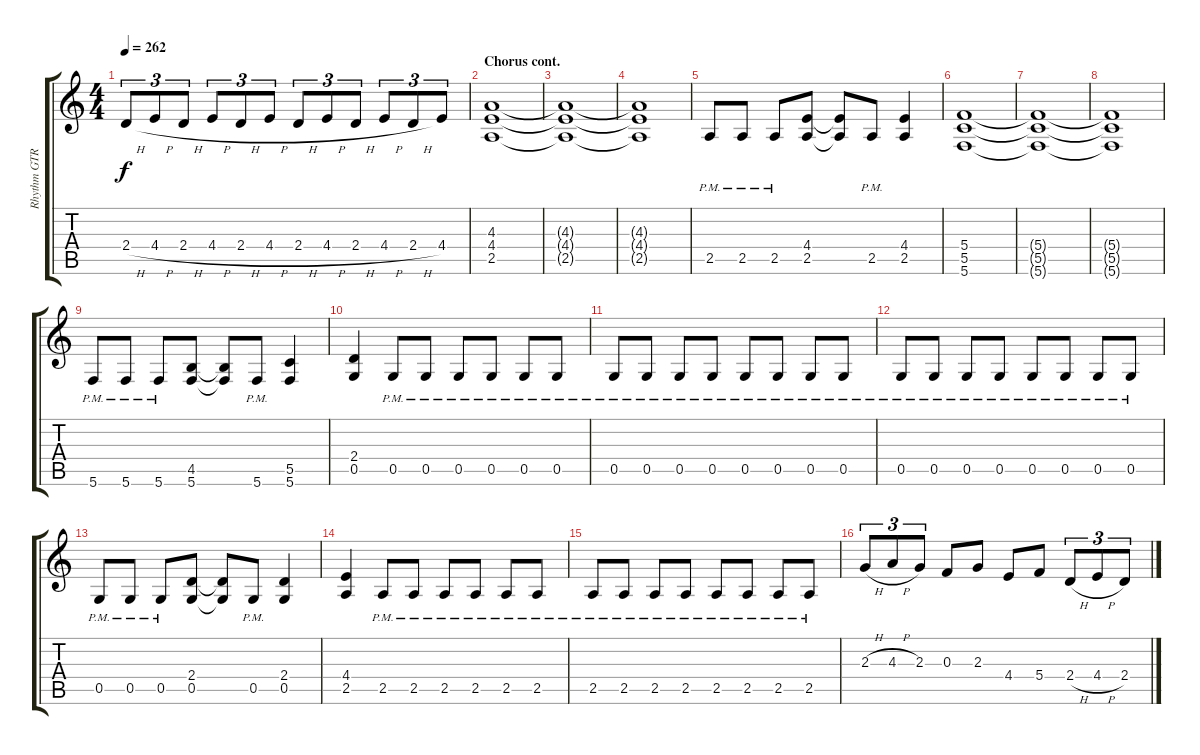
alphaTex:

\track ("Rhythm GTR 1" "Rhythm GTR") {instrument overdrivenguitar}
\staff {score tabs}
\tuning (D4 A3 F3 C3 G2 C2) {hide}
\ts (4 4)
\tempo 262
\clef g2
\ks aminor
2.4{h}.8{tu (3 2) dy f} 4.4{h}.8{tu (3 2)} 2.4{h}.8{tu (3 2)} 4.4{h}.8{tu (3 2)} 2.4{h}.8{tu (3 2)} 4.4{h}.8{tu (3 2)} 2.4{h}.8{tu (3 2)} 4.4{h}.8{tu (3 2)} 2.4{h}.8{tu (3 2)} 4.4{h}.8{tu (3 2)} 2.4{h}.8{tu (3 2)} 4.4.8{tu (3 2)} |
\section ("" "Chorus cont.")
(4.3 4.4 2.5).1 |
(4.3{t} 4.4{t} 2.5{t}).1 |
(4.3{t} 4.4{t} 2.5{t}).1 |
2.5{pm}.8 2.5{pm}.8 2.5{pm}.8 (4.4 2.5).8 (4.4{t} 2.5{t}).8 2.5{pm}.8 (4.4 2.5).4 |
(5.4 5.5 5.6).1 |
(5.4{t} 5.5{t} 5.6{t}).1 |
(5.4{t} 5.5{t} 5.6{t}).1 |
5.6{pm}.8 5.6{pm}.8 5.6{pm}.8 (4.5 5.6).8 (4.5{t} 5.6{t}).8 5.6{pm}.8 (5.5 5.6).4 |
(2.4 0.5).4 0.5{pm}.8 0.5{pm}.8 0.5{pm}.8 0.5{pm}.8 0.5{pm}.8 0.5{pm}.8 |
0.5{pm}.8 0.5{pm}.8 0.5{pm}.8 0.5{pm}.8 0.5{pm}.8 0.5{pm}.8 0.5{pm}.8 0.5{pm}.8 |
0.5{pm}.8 0.5{pm}.8 0.5{pm}.8 0.5{pm}.8 0.5{pm}.8 0.5{pm}.8 0.5{pm}.8 0.5{pm}.8 |
0.5{pm}.8 0.5{pm}.8 0.5{pm}.8 (2.4 0.5).8 (2.4{t} 0.5{t}).8 0.5{pm}.8 (2.4 0.5).4 |
(4.4 2.5).4 2.5{pm}.8 2.5{pm}.8 2.5{pm}.8 2.5{pm}.8 2.5{pm}.8 2.5{pm}.8 |
2.5{pm}.8 2.5{pm}.8 2.5{pm}.8 2.5{pm}.8 2.5{pm}.8 2.5{pm}.8 2.5{pm}.8 2.5{pm}.8 |
2.3{h}.8{tu (3 2)} 4.3{h}.8{tu (3 2)} 2.3.8{tu (3 2)} 0.3.8 2.3.8 4.4.8 5.4.8 2.4{h}.8{tu (3 2)} 4.4{h}.8{tu (3 2)} 2.4.8{tu (3 2)}
